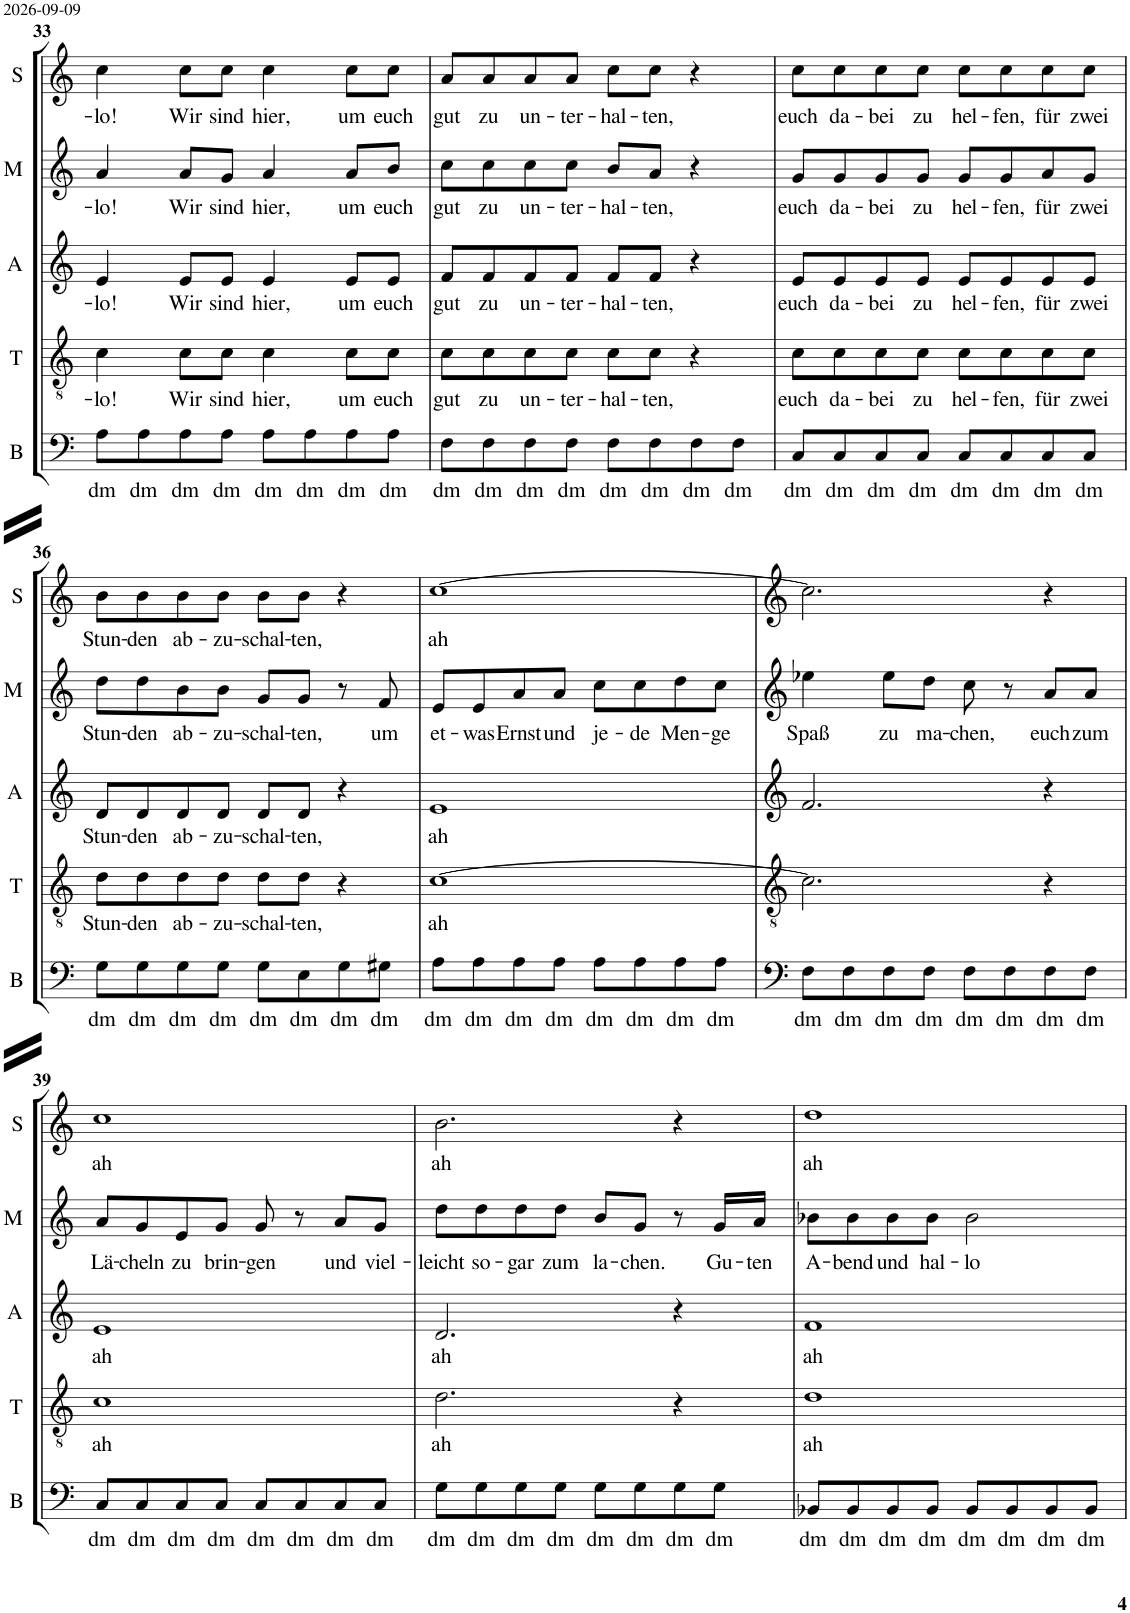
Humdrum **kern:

**kern	**text	**kern	**text	**kern	**text	**kern	**text	**kern	**text
*part5	*part5	*part4	*part4	*part3	*part3	*part2	*part2	*part1	*part1
*staff5	*staff5	*staff4	*staff4	*staff3	*staff3	*staff2	*staff2	*staff1	*staff1
*I"Bass	*	*I"Tenor	*	*I"Alt	*	*I"Mezzo- sopran	*	*I"Sopran	*
*I'B	*	*I'T	*	*I'A	*	*I'M	*	*I'S	*
!!LO:PB:g=z
*clefF4	*	*clefGv2	*	*clefG2	*	*clefG2	*	*clefG2	*
*k[]	*	*k[]	*	*k[]	*	*k[]	*	*k[]	*
*M4/4	*	*M4/4	*	*M4/4	*	*M4/4	*	*M4/4	*
=33	=33	=33	=33	=33	=33	=33	=33	=33	=33
!	!LO:LY:b	!	!LO:LY:b	!	!LO:LY:b	!	!LO:LY:b	!	!LO:LY:b
8A\L	dm	4c\	lo!	4e/	lo!	4a/	lo!	4cc\	lo!
!	!LO:LY:b	!	!	!	!	!	!	!	!
8A\	dm	.	.	.	.	.	.	.	.
!	!LO:LY:b	!	!LO:LY:b	!	!LO:LY:b	!	!LO:LY:b	!	!LO:LY:b
8A\	dm	8c\L	Wir	8e/L	Wir	8a/L	Wir	8cc\L	Wir
!	!LO:LY:b	!	!LO:LY:b	!	!LO:LY:b	!	!LO:LY:b	!	!LO:LY:b
8A\J	dm	8c\J	sind	8e/J	sind	8g/J	sind	8cc\J	sind
!	!LO:LY:b	!	!LO:LY:b	!	!LO:LY:b	!	!LO:LY:b	!	!LO:LY:b
8A\L	dm	4c\	hier,	4e/	hier,	4a/	hier,	4cc\	hier,
!	!LO:LY:b	!	!	!	!	!	!	!	!
8A\	dm	.	.	.	.	.	.	.	.
!	!LO:LY:b	!	!LO:LY:b	!	!LO:LY:b	!	!LO:LY:b	!	!LO:LY:b
8A\	dm	8c\L	um	8e/L	um	8a/L	um	8cc\L	um
!	!LO:LY:b	!	!LO:LY:b	!	!LO:LY:b	!	!LO:LY:b	!	!LO:LY:b
8A\J	dm	8c\J	euch	8e/J	euch	8b/J	euch	8cc\J	euch
=34	=34	=34	=34	=34	=34	=34	=34	=34	=34
!	!LO:LY:b	!	!LO:LY:b	!	!LO:LY:b	!	!LO:LY:b	!	!LO:LY:b
8F\L	dm	8c\L	gut	8f/L	gut	8cc\L	gut	8a/L	gut
!	!LO:LY:b	!	!LO:LY:b	!	!LO:LY:b	!	!LO:LY:b	!	!LO:LY:b
8F\	dm	8c\	zu	8f/	zu	8cc\	zu	8a/	zu
!	!LO:LY:b	!	!LO:LY:b	!	!LO:LY:b	!	!LO:LY:b	!	!LO:LY:b
8F\	dm	8c\	un-	8f/	un-	8cc\	un-	8a/	un-
!	!LO:LY:b	!	!LO:LY:b	!	!LO:LY:b	!	!LO:LY:b	!	!LO:LY:b
8F\J	dm	8c\J	ter-	8f/J	ter-	8cc\J	ter-	8a/J	ter-
!	!LO:LY:b	!	!LO:LY:b	!	!LO:LY:b	!	!LO:LY:b	!	!LO:LY:b
8F\L	dm	8c\L	hal-	8f/L	hal-	8b/L	hal-	8cc\L	hal-
!	!LO:LY:b	!	!LO:LY:b	!	!LO:LY:b	!	!LO:LY:b	!	!LO:LY:b
8F\	dm	8c\J	ten,	8f/J	ten,	8a/J	ten,	8cc\J	ten,
!	!LO:LY:b	!	!	!	!	!	!	!	!
8F\	dm	4r	.	4r	.	4r	.	4r	.
!	!LO:LY:b	!	!	!	!	!	!	!	!
8F\J	dm	.	.	.	.	.	.	.	.
=35	=35	=35	=35	=35	=35	=35	=35	=35	=35
!	!LO:LY:b	!	!LO:LY:b	!	!LO:LY:b	!	!LO:LY:b	!	!LO:LY:b
8C/L	dm	8c\L	euch	8e/L	euch	8g/L	euch	8cc\L	euch
!	!LO:LY:b	!	!LO:LY:b	!	!LO:LY:b	!	!LO:LY:b	!	!LO:LY:b
8C/	dm	8c\	da-	8e/	da-	8g/	da-	8cc\	da-
!	!LO:LY:b	!	!LO:LY:b	!	!LO:LY:b	!	!LO:LY:b	!	!LO:LY:b
8C/	dm	8c\	bei	8e/	bei	8g/	bei	8cc\	bei
!	!LO:LY:b	!	!LO:LY:b	!	!LO:LY:b	!	!LO:LY:b	!	!LO:LY:b
8C/J	dm	8c\J	zu	8e/J	zu	8g/J	zu	8cc\J	zu
!	!LO:LY:b	!	!LO:LY:b	!	!LO:LY:b	!	!LO:LY:b	!	!LO:LY:b
8C/L	dm	8c\L	hel-	8e/L	hel-	8g/L	hel-	8cc\L	hel-
!	!LO:LY:b	!	!LO:LY:b	!	!LO:LY:b	!	!LO:LY:b	!	!LO:LY:b
8C/	dm	8c\	fen,	8e/	fen,	8g/	fen,	8cc\	fen,
!	!LO:LY:b	!	!LO:LY:b	!	!LO:LY:b	!	!LO:LY:b	!	!LO:LY:b
8C/	dm	8c\	für	8e/	für	8a/	für	8cc\	für
!	!LO:LY:b	!	!LO:LY:b	!	!LO:LY:b	!	!LO:LY:b	!	!LO:LY:b
8C/J	dm	8c\J	zwei	8e/J	zwei	8g/J	zwei	8cc\J	zwei
!!LO:LB:g=z
=36	=36	=36	=36	=36	=36	=36	=36	=36	=36
!	!LO:LY:b	!	!LO:LY:b	!	!LO:LY:b	!	!LO:LY:b	!	!LO:LY:b
8G\L	dm	8d\L	Stun-	8d/L	Stun-	8dd\L	Stun-	8b\L	Stun-
!	!LO:LY:b	!	!LO:LY:b	!	!LO:LY:b	!	!LO:LY:b	!	!LO:LY:b
8G\	dm	8d\	den	8d/	den	8dd\	den	8b\	den
!	!LO:LY:b	!	!LO:LY:b	!	!LO:LY:b	!	!LO:LY:b	!	!LO:LY:b
8G\	dm	8d\	ab-	8d/	ab-	8b\	ab-	8b\	ab-
!	!LO:LY:b	!	!LO:LY:b	!	!LO:LY:b	!	!LO:LY:b	!	!LO:LY:b
8G\J	dm	8d\J	zu-	8d/J	zu-	8b\J	zu-	8b\J	zu-
!	!LO:LY:b	!	!LO:LY:b	!	!LO:LY:b	!	!LO:LY:b	!	!LO:LY:b
8G\L	dm	8d\L	schal-	8d/L	schal-	8g/L	schal-	8b\L	schal-
!	!LO:LY:b	!	!LO:LY:b	!	!LO:LY:b	!	!LO:LY:b	!	!LO:LY:b
8E\	dm	8d\J	ten,	8d/J	ten,	8g/J	ten,	8b\J	ten,
!	!LO:LY:b	!	!	!	!	!	!	!	!
8G\	dm	4r	.	4r	.	8r	.	4r	.
!	!LO:LY:b	!	!	!	!	!	!LO:LY:b	!	!
8G#X\J	dm	.	.	.	.	8f/	um	.	.
=37	=37	=37	=37	=37	=37	=37	=37	=37	=37
!	!LO:LY:b	!	!LO:LY:b	!	!LO:LY:b	!	!LO:LY:b	!	!LO:LY:b
8A\L	dm	[1c	ah	1e	ah	8e/L	et-	[1cc	ah
!	!LO:LY:b	!	!	!	!	!	!LO:LY:b	!	!
8A\	dm	.	.	.	.	8e/	was	.	.
!	!LO:LY:b	!	!	!	!	!	!LO:LY:b	!	!
8A\	dm	.	.	.	.	8a/	Ernst	.	.
!	!LO:LY:b	!	!	!	!	!	!LO:LY:b	!	!
8A\J	dm	.	.	.	.	8a/J	und	.	.
!	!LO:LY:b	!	!	!	!	!	!LO:LY:b	!	!
8A\L	dm	.	.	.	.	8cc\L	je-	.	.
!	!LO:LY:b	!	!	!	!	!	!LO:LY:b	!	!
8A\	dm	.	.	.	.	8cc\	de	.	.
!	!LO:LY:b	!	!	!	!	!	!LO:LY:b	!	!
8A\	dm	.	.	.	.	8dd\	Men-	.	.
!	!LO:LY:b	!	!	!	!	!	!LO:LY:b	!	!
8A\J	dm	.	.	.	.	8cc\J	ge	.	.
=38	=38	=38	=38	=38	=38	=38	=38	=38	=38
!	!LO:LY:b	!	!	!	!	!	!LO:LY:b	!	!
8F\L	dm	2.c\]	.	2.f/	.	4ee-X\	Spaß	2.cc\]	.
!	!LO:LY:b	!	!	!	!	!	!	!	!
8F\	dm	.	.	.	.	.	.	.	.
!	!LO:LY:b	!	!	!	!	!	!LO:LY:b	!	!
8F\	dm	.	.	.	.	8ee-\L	zu	.	.
!	!LO:LY:b	!	!	!	!	!	!LO:LY:b	!	!
8F\J	dm	.	.	.	.	8dd\J	ma-	.	.
!	!LO:LY:b	!	!	!	!	!	!LO:LY:b	!	!
8F\L	dm	.	.	.	.	8cc\	chen,	.	.
!	!LO:LY:b	!	!	!	!	!	!	!	!
8F\	dm	.	.	.	.	8r	.	.	.
!	!LO:LY:b	!	!	!	!	!	!LO:LY:b	!	!
8F\	dm	4r	.	4r	.	8a/L	euch	4r	.
!	!LO:LY:b	!	!	!	!	!	!LO:LY:b	!	!
8F\J	dm	.	.	.	.	8a/J	zum	.	.
!!LO:LB:g=z
=39	=39	=39	=39	=39	=39	=39	=39	=39	=39
!	!LO:LY:b	!	!LO:LY:b	!	!LO:LY:b	!	!LO:LY:b	!	!LO:LY:b
8C/L	dm	1c	ah	1e	ah	8a/L	Lä-	1cc	ah
!	!LO:LY:b	!	!	!	!	!	!LO:LY:b	!	!
8C/	dm	.	.	.	.	8g/	cheln	.	.
!	!LO:LY:b	!	!	!	!	!	!LO:LY:b	!	!
8C/	dm	.	.	.	.	8e/	zu	.	.
!	!LO:LY:b	!	!	!	!	!	!LO:LY:b	!	!
8C/J	dm	.	.	.	.	8g/J	brin-	.	.
!	!LO:LY:b	!	!	!	!	!	!LO:LY:b	!	!
8C/L	dm	.	.	.	.	8g/	gen	.	.
!	!LO:LY:b	!	!	!	!	!	!	!	!
8C/	dm	.	.	.	.	8r	.	.	.
!	!LO:LY:b	!	!	!	!	!	!LO:LY:b	!	!
8C/	dm	.	.	.	.	8a/L	und	.	.
!	!LO:LY:b	!	!	!	!	!	!LO:LY:b	!	!
8C/J	dm	.	.	.	.	8g/J	viel-	.	.
=40	=40	=40	=40	=40	=40	=40	=40	=40	=40
!	!LO:LY:b	!	!LO:LY:b	!	!LO:LY:b	!	!LO:LY:b	!	!LO:LY:b
8G\L	dm	2.d\	ah	2.d/	ah	8dd\L	leicht	2.b\	ah
!	!LO:LY:b	!	!	!	!	!	!LO:LY:b	!	!
8G\	dm	.	.	.	.	8dd\	so-	.	.
!	!LO:LY:b	!	!	!	!	!	!LO:LY:b	!	!
8G\	dm	.	.	.	.	8dd\	gar	.	.
!	!LO:LY:b	!	!	!	!	!	!LO:LY:b	!	!
8G\J	dm	.	.	.	.	8dd\J	zum	.	.
!	!LO:LY:b	!	!	!	!	!	!LO:LY:b	!	!
8G\L	dm	.	.	.	.	8b/L	la-	.	.
!	!LO:LY:b	!	!	!	!	!	!LO:LY:b	!	!
8G\	dm	.	.	.	.	8g/J	chen.	.	.
!	!LO:LY:b	!	!	!	!	!	!	!	!
8G\	dm	4r	.	4r	.	8r	.	4r	.
!	!LO:LY:b	!	!	!	!	!	!LO:LY:b	!	!
8G\J	dm	.	.	.	.	16g/LL	Gu-	.	.
!	!	!	!	!	!	!	!LO:LY:b	!	!
.	.	.	.	.	.	16a/JJ	ten	.	.
=41	=41	=41	=41	=41	=41	=41	=41	=41	=41
!	!LO:LY:b	!	!LO:LY:b	!	!LO:LY:b	!	!LO:LY:b	!	!LO:LY:b
8BB-X/L	dm	1d	ah	1f	ah	8b-X\L	A-	1dd	ah
!	!LO:LY:b	!	!	!	!	!	!LO:LY:b	!	!
8BB-/	dm	.	.	.	.	8b-\	bend	.	.
!	!LO:LY:b	!	!	!	!	!	!LO:LY:b	!	!
8BB-/	dm	.	.	.	.	8b-\	und	.	.
!	!LO:LY:b	!	!	!	!	!	!LO:LY:b	!	!
8BB-/J	dm	.	.	.	.	8b-\J	hal-	.	.
!	!LO:LY:b	!	!	!	!	!	!LO:LY:b	!	!
8BB-/L	dm	.	.	.	.	2b-\	lo	.	.
!	!LO:LY:b	!	!	!	!	!	!	!	!
8BB-/	dm	.	.	.	.	.	.	.	.
!	!LO:LY:b	!	!	!	!	!	!	!	!
8BB-/	dm	.	.	.	.	.	.	.	.
!	!LO:LY:b	!	!	!	!	!	!	!	!
8BB-/J	dm	.	.	.	.	.	.	.	.
=	=	=	=	=	=	=	=	=	=
*-	*-	*-	*-	*-	*-	*-	*-	*-	*-
